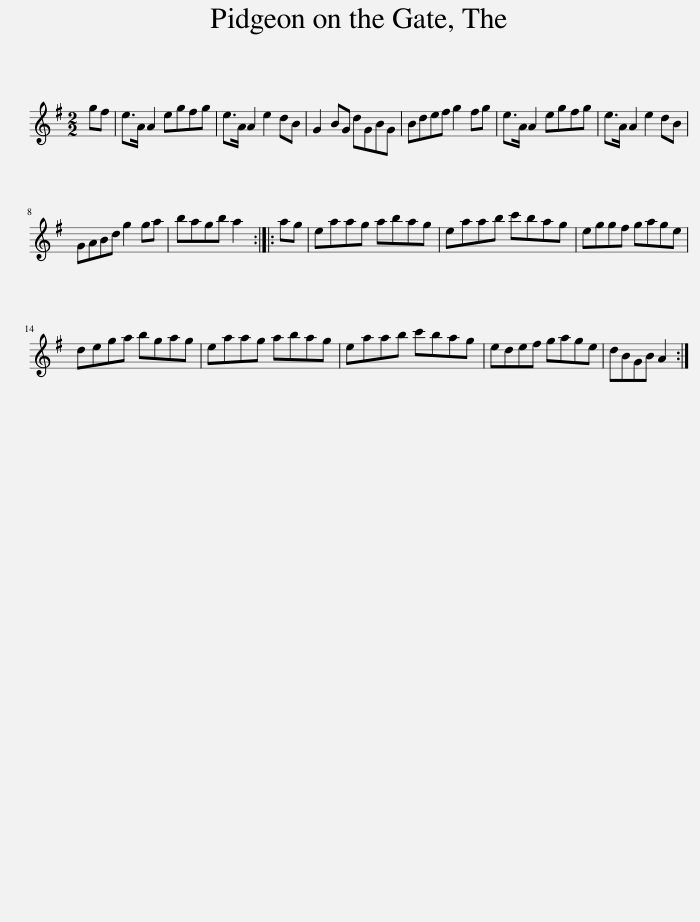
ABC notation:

X:1
L:1/8
M:2/2
I:linebreak $
K:G
V:1 treble
V:1
 gf | e>A A2 egfg | e>A A2 e2 dB | G2 BG dGBG | Bdef g2 fg | %5
 e>A A2 egfg | e>A A2 e2 dB |$ GABd g2 ga | bagb a2 :: ag | %10
 eaag abag | eaab c'bag | eggf gage |$ dega bgag | eaag abag | %15
 eaab c'bag | edef gage | dBGB A2 :| %18
